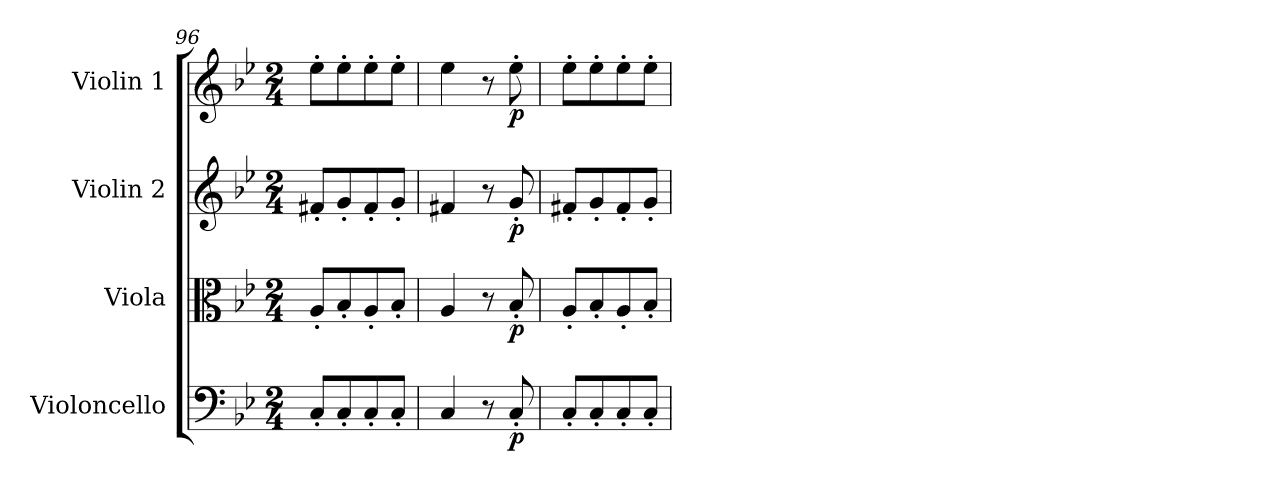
**kern	**dynam	**kern	**dynam	**kern	**dynam	**kern	**dynam
*part4	*part4	*part3	*part3	*part2	*part2	*part1	*part1
*staff4	*staff4	*staff3	*staff3	*staff2	*staff2	*staff1	*staff1
*I"Violoncello	*	*I"Viola	*	*I"Violin 2	*	*I"Violin 1	*
*I'Vc	*	*I'Vla	*	*I'Vln	*	*I'Vln	*
!!LO:LB:g=z
*clefF4	*	*clefC3	*	*clefG2	*	*clefG2	*
*k[b-e-]	*	*k[b-e-]	*	*k[b-e-]	*	*k[b-e-]	*
*M2/4	*	*M2/4	*	*M2/4	*	*M2/4	*
=96	=96	=96	=96	=96	=96	=96	=96
8C'/L	.	8A'/L	.	8f#X'/L	.	8ee-'\L	.
8C'/	.	8B-'/	.	8g'/	.	8ee-'\	.
8C'/	.	8A'/	.	8f#'/	.	8ee-'\	.
8C'/J	.	8B-'/J	.	8g'/J	.	8ee-'\J	.
!!LO:LB:g=z
=97	=97	=97	=97	=97	=97	=97	=97
4C/	.	4A/	.	4f#X/	.	4ee-\	.
8r	.	8r	.	8r	.	8r	.
!	!LO:DY:b	!	!LO:DY:b	!	!LO:DY:b	!	!LO:DY:b
8C'/	p	8B-'/	p	8g'/	p	8ee-'\	p
=98	=98	=98	=98	=98	=98	=98	=98
8C'/L	.	8A'/L	.	8f#X'/L	.	8ee-'\L	.
8C'/	.	8B-'/	.	8g'/	.	8ee-'\	.
8C'/	.	8A'/	.	8f#'/	.	8ee-'\	.
8C'/J	.	8B-'/J	.	8g'/J	.	8ee-'\J	.
=	=	=	=	=	=	=	=
*-	*-	*-	*-	*-	*-	*-	*-
